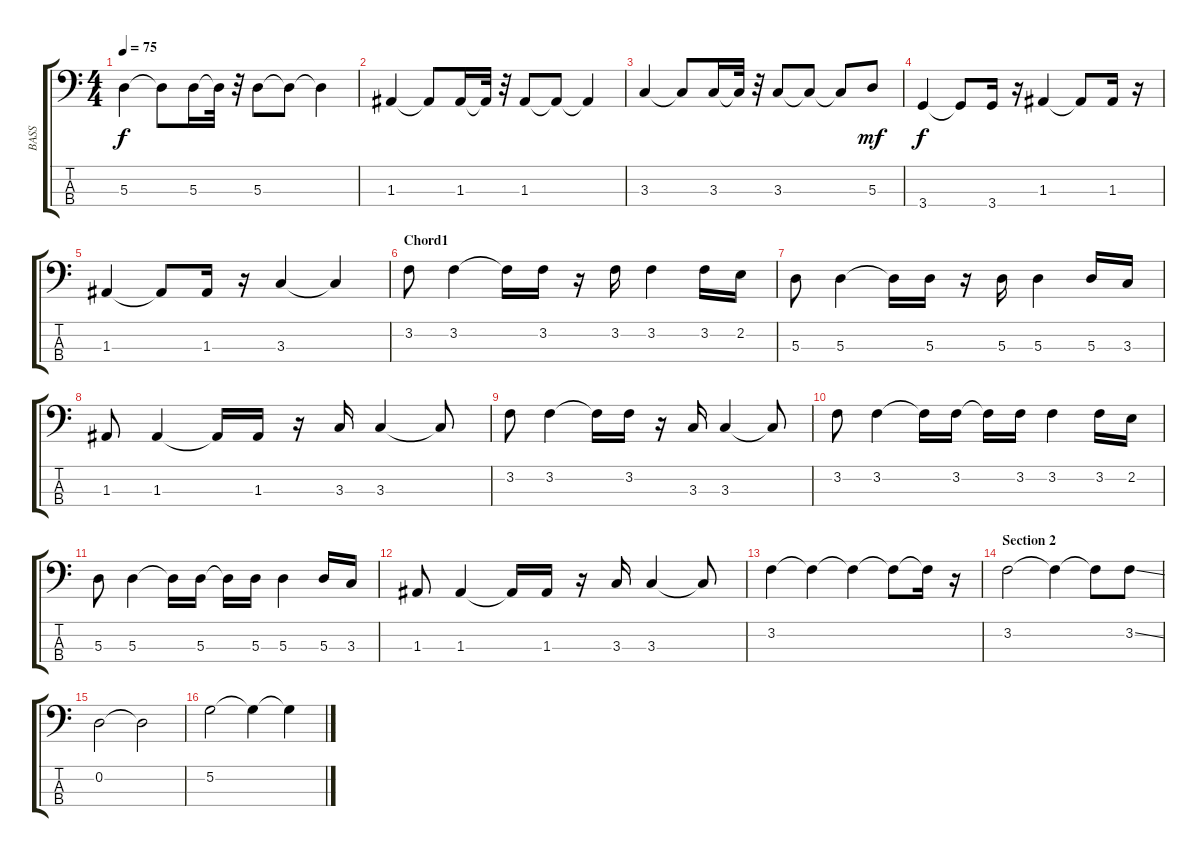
\track ("BASS" "BASS") {instrument fretlessbass}
\staff {score tabs}
\tuning (G2 D2 A1 E1) {hide}
\ts (4 4)
\tempo 75
\clef f4
\ks c
5.3.4{dy f} 5.3{t}.8 5.3.16 5.3{t}.32 r.32 5.3.8 5.3{t}.8 5.3{t}.4 |
1.3.4 1.3{t}.8 1.3.16 1.3{t}.32 r.32 1.3.8 1.3{t}.8 1.3{t}.4 |
3.3.4 3.3{t}.8 3.3.16 3.3{t}.32 r.32 3.3.8 3.3{t}.8 3.3{t}.8 5.3.8{dy mf} |
3.4.4{dy f} 3.4{t}.8 3.4.16 r.16 1.3.4 1.3{t}.8 1.3.16 r.16 |
1.3.4 1.3{t}.8 1.3.16 r.16 3.3.4 3.3{t}.4 |
\section ("" "Chord1")
3.2.8 3.2.4 3.2{t}.16 3.2.16 r.16 3.2.16 3.2.4 3.2.16 2.2.16 |
5.3.8 5.3.4 5.3{t}.16 5.3.16 r.16 5.3.16 5.3.4 5.3.16 3.3.16 |
1.3.8 1.3.4 1.3{t}.16 1.3.16 r.16 3.3.16 3.3.4 3.3{t}.8 |
3.2.8 3.2.4 3.2{t}.16 3.2.16 r.16 3.3.16 3.3.4 3.3{t}.8 |
3.2.8 3.2.4 3.2{t}.16 3.2.16 3.2{t}.16 3.2.16 3.2.4 3.2.16 2.2.16 |
5.3.8 5.3.4 5.3{t}.16 5.3.16 5.3{t}.16 5.3.16 5.3.4 5.3.16 3.3.16 |
1.3.8 1.3.4 1.3{t}.16 1.3.16 r.16 3.3.16 3.3.4 3.3{t}.8 |
3.2.4 3.2{t}.4 3.2{t}.4 3.2{t}.8 3.2{t}.16 r.16 |
\section ("" "Section 2")
3.2.2 3.2{t}.4 3.2{t}.8 3.2{ss}.8 |
0.2.2 0.2{t}.2 |
5.2.2 5.2{t}.4 5.2{t}.4
